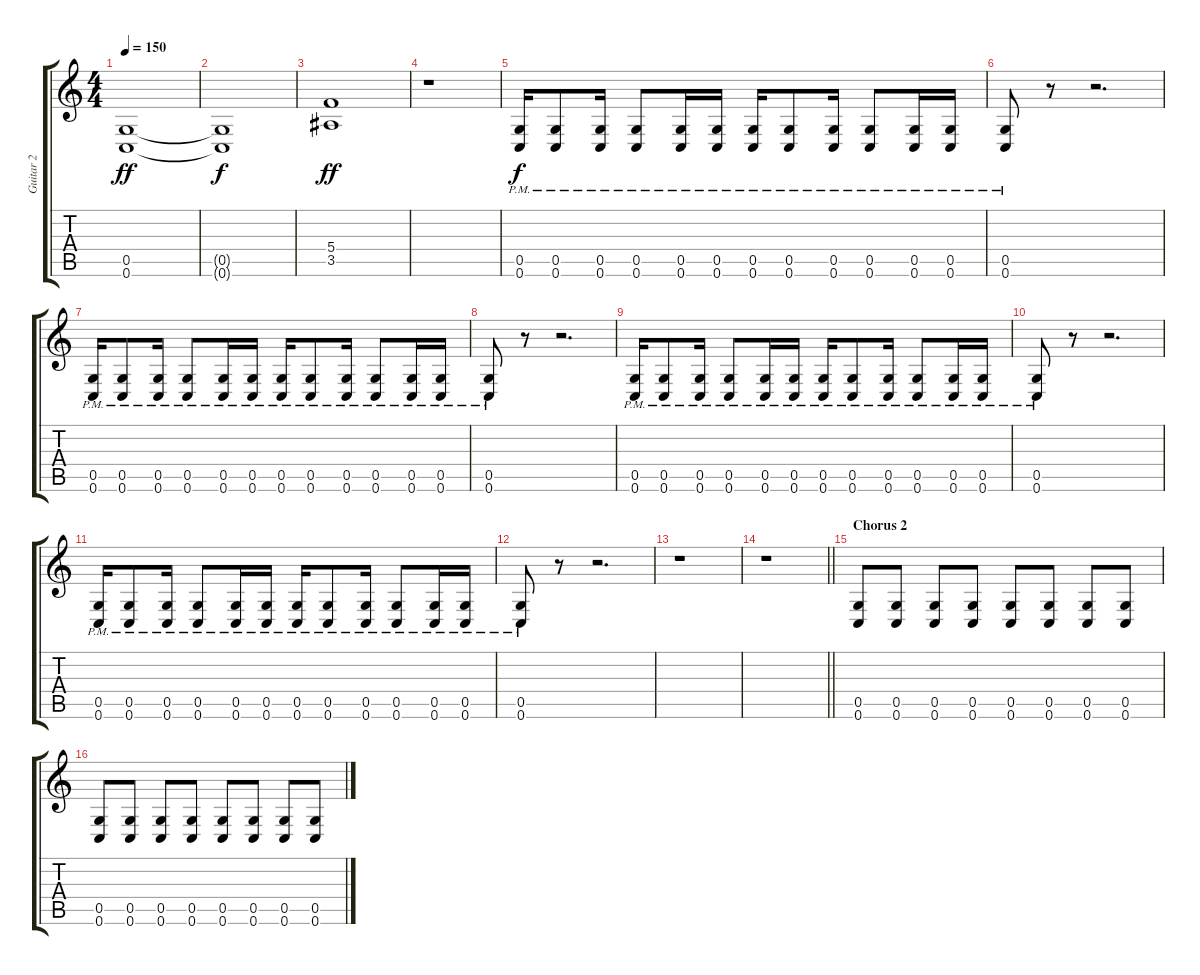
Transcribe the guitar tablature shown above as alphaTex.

\track ("Guitar 2" "Guitar 2") {instrument distortionguitar}
\staff {score tabs}
\tuning (D4 A3 F3 C3 G2 C2) {hide}
\ts (4 4)
\tempo 150
\clef g2
\ks c
(0.5 0.6).1{dy ff} |
(0.5{t} 0.6{t}).1{dy f} |
(5.4 3.5).1{dy ff} |
r.1 |
(0.5{pm} 0.6{pm}).16{dy f} (0.5{pm} 0.6{pm}).8 (0.5{pm} 0.6{pm}).16 (0.5{pm} 0.6{pm}).8 (0.5{pm} 0.6{pm}).16 (0.5{pm} 0.6{pm}).16 (0.5{pm} 0.6{pm}).16 (0.5{pm} 0.6{pm}).8 (0.5{pm} 0.6{pm}).16 (0.5{pm} 0.6{pm}).8 (0.5{pm} 0.6{pm}).16 (0.5{pm} 0.6{pm}).16 |
(0.5{pm} 0.6{pm}).8 r.8 r.2{d} |
(0.5{pm} 0.6{pm}).16 (0.5{pm} 0.6{pm}).8 (0.5{pm} 0.6{pm}).16 (0.5{pm} 0.6{pm}).8 (0.5{pm} 0.6{pm}).16 (0.5{pm} 0.6{pm}).16 (0.5{pm} 0.6{pm}).16 (0.5{pm} 0.6{pm}).8 (0.5{pm} 0.6{pm}).16 (0.5{pm} 0.6{pm}).8 (0.5{pm} 0.6{pm}).16 (0.5{pm} 0.6{pm}).16 |
(0.5{pm} 0.6{pm}).8 r.8 r.2{d} |
(0.5{pm} 0.6{pm}).16 (0.5{pm} 0.6{pm}).8 (0.5{pm} 0.6{pm}).16 (0.5{pm} 0.6{pm}).8 (0.5{pm} 0.6{pm}).16 (0.5{pm} 0.6{pm}).16 (0.5{pm} 0.6{pm}).16 (0.5{pm} 0.6{pm}).8 (0.5{pm} 0.6{pm}).16 (0.5{pm} 0.6{pm}).8 (0.5{pm} 0.6{pm}).16 (0.5{pm} 0.6{pm}).16 |
(0.5{pm} 0.6{pm}).8 r.8 r.2{d} |
(0.5{pm} 0.6{pm}).16 (0.5{pm} 0.6{pm}).8 (0.5{pm} 0.6{pm}).16 (0.5{pm} 0.6{pm}).8 (0.5{pm} 0.6{pm}).16 (0.5{pm} 0.6{pm}).16 (0.5{pm} 0.6{pm}).16 (0.5{pm} 0.6{pm}).8 (0.5{pm} 0.6{pm}).16 (0.5{pm} 0.6{pm}).8 (0.5{pm} 0.6{pm}).16 (0.5{pm} 0.6{pm}).16 |
(0.5{pm} 0.6{pm}).8 r.8 r.2{d} |
r.1 |
\barLineRight lightlight
r.1 |
\section ("" "Chorus 2")
(0.5 0.6).8 (0.5 0.6).8 (0.5 0.6).8 (0.5 0.6).8 (0.5 0.6).8 (0.5 0.6).8 (0.5 0.6).8 (0.5 0.6).8 |
(0.5 0.6).8 (0.5 0.6).8 (0.5 0.6).8 (0.5 0.6).8 (0.5 0.6).8 (0.5 0.6).8 (0.5 0.6).8 (0.5 0.6).8
